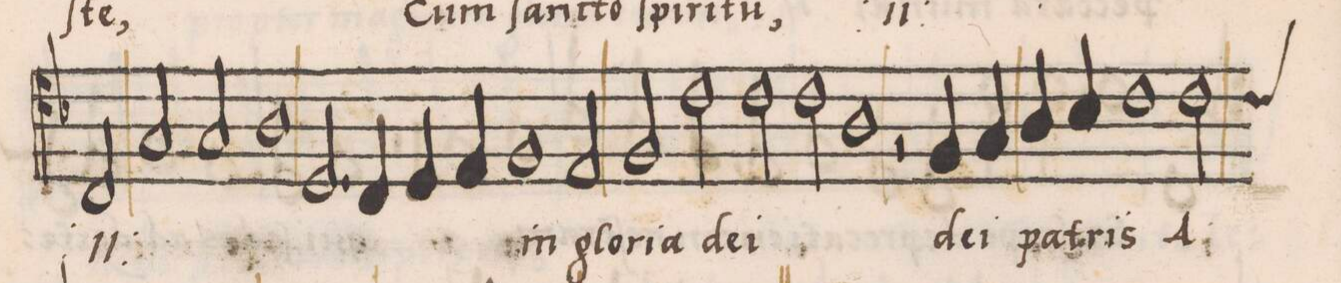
**kern	**text
*I"TENOR	*
*clefC4	*
*k[b-]	*
*met(C|)	*
*M2/1	*
2r	.
2C/	cum
2G/	ſanc-
2G/	-to-
=102	=102
1A	-ſpi-
2.D/	-ri-
4C/	.
=103	=103
4D/	-tu
*	*Xij
4E/	.
1F	in
2E/	glo-
=104	=104
2F/	-ri-
2c\	-a
2c\	de-
2c\	-i
=105	=105
1A	.
2r	.
4F/	de-
4G/	-i
=106	=106
4A/	pa-
4B-/	-tris
1c	.
*custos:c	*
2c\	A-
=107	=107
*-	*-
